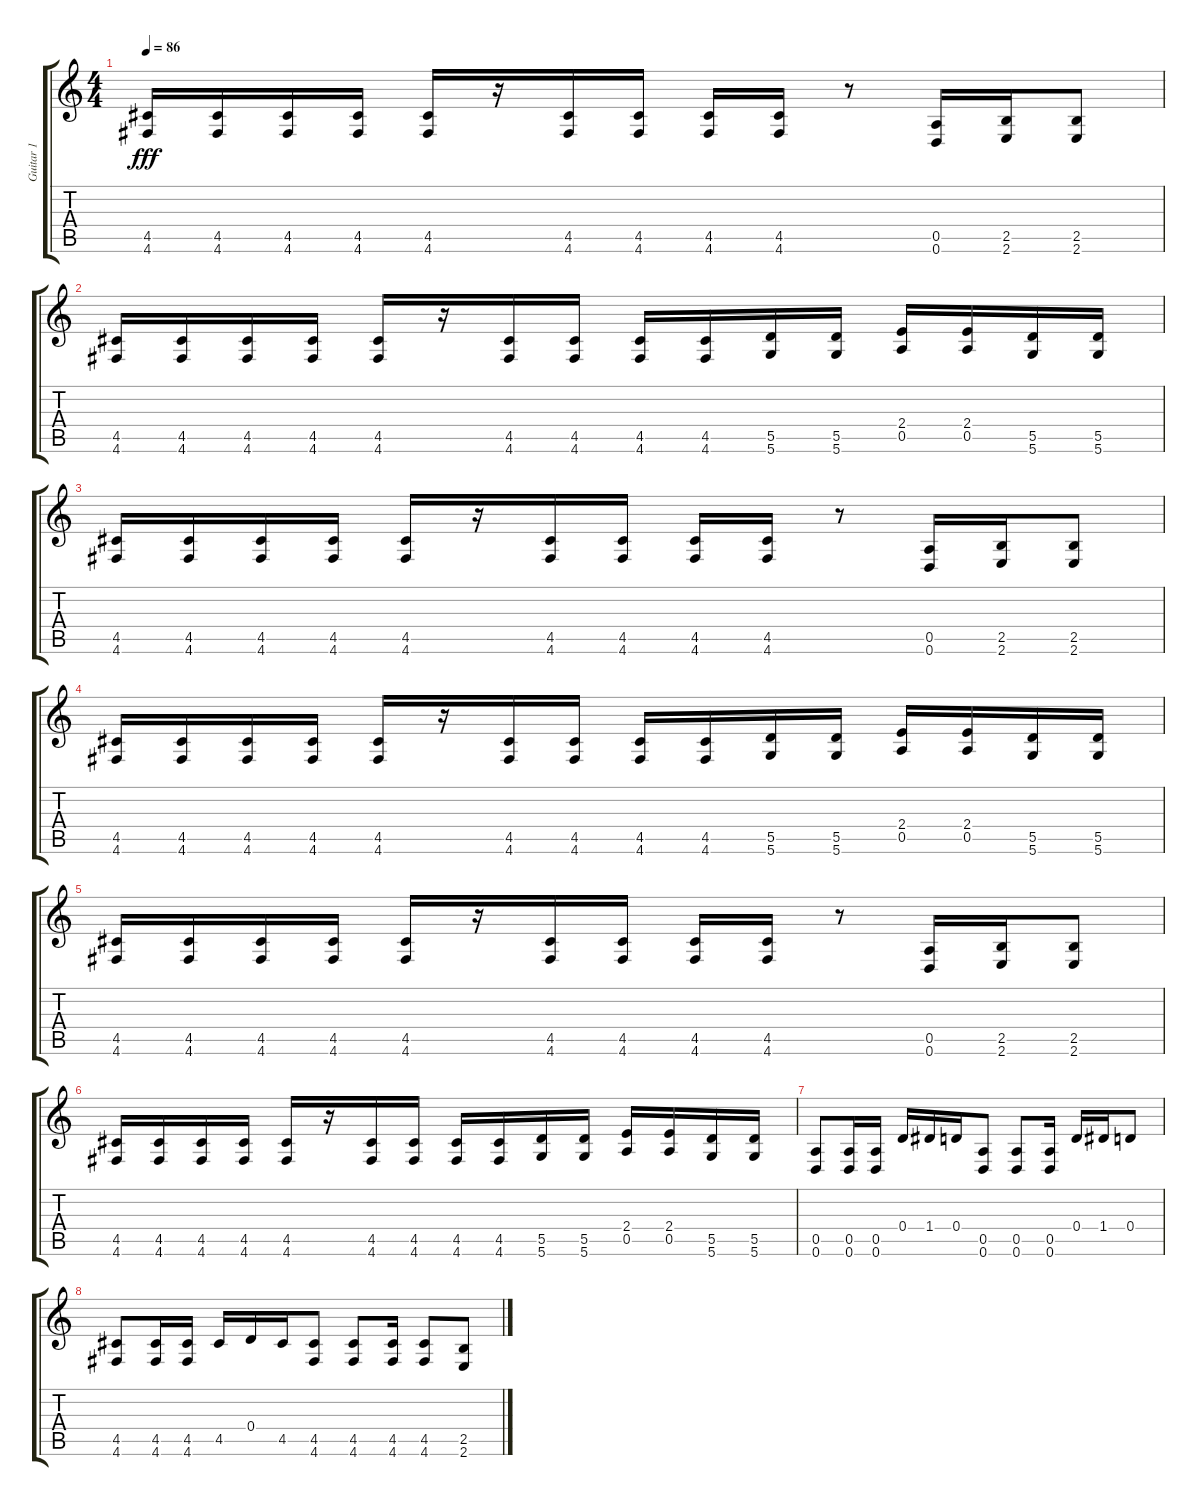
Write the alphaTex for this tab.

\track ("Guitar 1" "Guitar 1") {instrument distortionguitar}
\staff {score tabs}
\tuning (E4 B3 G3 D3 A2 D2) {hide}
\ts (4 4)
\tempo 86
\clef g2
\ks c
(4.5 4.6).16{dy fff} (4.5 4.6).16 (4.5 4.6).16 (4.5 4.6).16 (4.5 4.6).16 r.16 (4.5 4.6).16 (4.5 4.6).16 (4.5 4.6).16 (4.5 4.6).16 r.8 (0.5 0.6).16 (2.5 2.6).16 (2.5 2.6).8 |
(4.5 4.6).16 (4.5 4.6).16 (4.5 4.6).16 (4.5 4.6).16 (4.5 4.6).16 r.16 (4.5 4.6).16 (4.5 4.6).16 (4.5 4.6).16 (4.5 4.6).16 (5.5 5.6).16 (5.5 5.6).16 (2.4 0.5).16 (2.4 0.5).16 (5.5 5.6).16 (5.5 5.6).16 |
(4.5 4.6).16 (4.5 4.6).16 (4.5 4.6).16 (4.5 4.6).16 (4.5 4.6).16 r.16 (4.5 4.6).16 (4.5 4.6).16 (4.5 4.6).16 (4.5 4.6).16 r.8 (0.5 0.6).16 (2.5 2.6).16 (2.5 2.6).8 |
(4.5 4.6).16 (4.5 4.6).16 (4.5 4.6).16 (4.5 4.6).16 (4.5 4.6).16 r.16 (4.5 4.6).16 (4.5 4.6).16 (4.5 4.6).16 (4.5 4.6).16 (5.5 5.6).16 (5.5 5.6).16 (2.4 0.5).16 (2.4 0.5).16 (5.5 5.6).16 (5.5 5.6).16 |
(4.5 4.6).16 (4.5 4.6).16 (4.5 4.6).16 (4.5 4.6).16 (4.5 4.6).16 r.16 (4.5 4.6).16 (4.5 4.6).16 (4.5 4.6).16 (4.5 4.6).16 r.8 (0.5 0.6).16 (2.5 2.6).16 (2.5 2.6).8 |
(4.5 4.6).16 (4.5 4.6).16 (4.5 4.6).16 (4.5 4.6).16 (4.5 4.6).16 r.16 (4.5 4.6).16 (4.5 4.6).16 (4.5 4.6).16 (4.5 4.6).16 (5.5 5.6).16 (5.5 5.6).16 (2.4 0.5).16 (2.4 0.5).16 (5.5 5.6).16 (5.5 5.6).16 |
(0.5 0.6).8 (0.5 0.6).16 (0.5 0.6).16 0.4.16 1.4.16 0.4.16 (0.5 0.6).8 (0.5 0.6).8 (0.5 0.6).16 0.4.16 1.4.16 0.4.8 |
(4.5 4.6).8 (4.5 4.6).16 (4.5 4.6).16 4.5.16 0.4.16 4.5.16 (4.5 4.6).8 (4.5 4.6).8 (4.5 4.6).16 (4.5 4.6).8 (2.5 2.6).8
